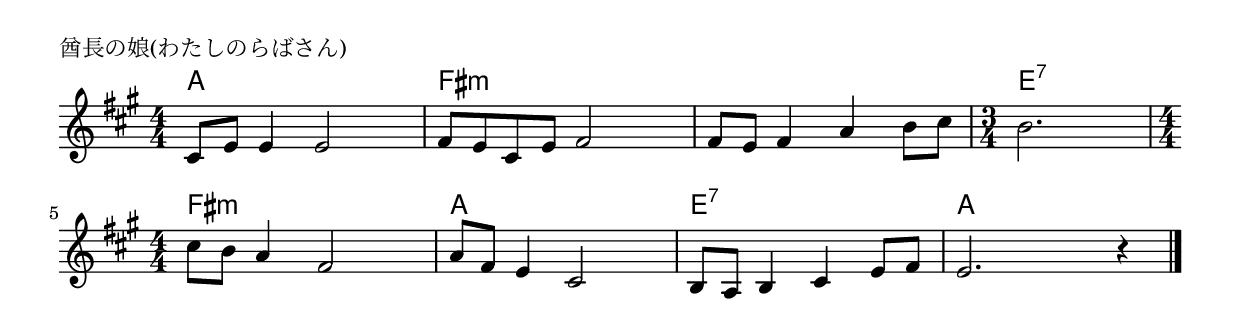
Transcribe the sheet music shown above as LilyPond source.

\version "2.18.2"
% 酋長の娘(わたしのらばさん)

\header {
piece = "酋長の娘(わたしのらばさん)"
}

melody =
\relative c' {
\key a \major
\time 4/4
\set Score.tempoHideNote = ##t
\tempo 4=90
\numericTimeSignature
cis8 e e4 e2 |
fis8 e cis e fis2 |
fis8 e fis4 a b8 cis |
\time 3/4
b2. |
\break
\time 4/4
cis8 b a4 fis2 |
a8 fis e4 cis2 |
b8 a b4 cis e8 fis8 |
e2. r4 |


\bar "|."
}
\score {
<<
\chords {
\set noChordSymbol = ""
\set chordChanges=##t
%
a4 a a a fis:m fis:m fis:m fis:m fis:m fis:m fis:m fis:m e:7 e:7 e:7
fis:m fis:m fis:m fis:m a a a a e:7 e:7 e:7 e:7 a a a a
}
\new Staff {\melody}
>>
\layout {
line-width = #190
indent = 0\mm
}
\midi {}
}